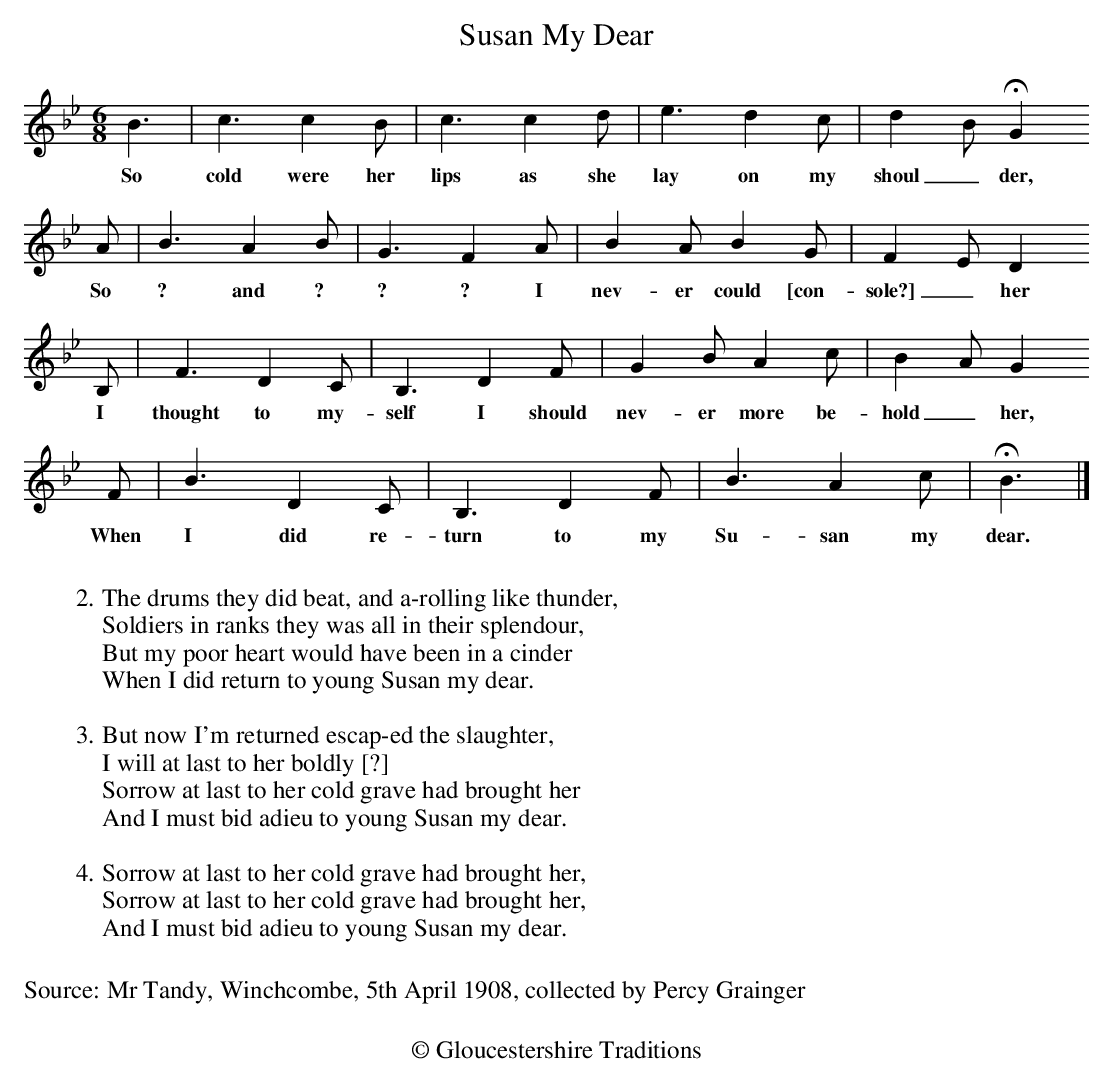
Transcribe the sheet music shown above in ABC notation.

X:1
T: Susan My Dear
M: 6/8
L: 1/8
K: Bb
B3 | c3c2B | c3c2d | e3d2c | d2BHG2
w:So cold were her lips as she lay on my shoul_der,
A | B3A2B | G3F2A | B2AB2G | F2ED2
w:So ? and ? ? ? I nev-er could [con-sole?]_ her
B, | F3D2C | B,3D2F | G2BA2c | B2AG2
w:I thought to my-self I should nev-er more be-hold_ her,
F |B3D2C | B,3D2F | B3A2c | HB3 |]
w:When I did re-turn to my Su-san my dear.
%%text
%%text
%%text
W:2.The drums they did beat, and a-rolling like thunder,
W:Soldiers in ranks they was all in their splendour,
W:But my poor heart would have been in a cinder
W:When I did return to young Susan my dear.
W:
W:3.But now I'm returned escap-ed the slaughter,
W:I will at last to her boldly [?]
W:Sorrow at last to her cold grave had brought her
W:And I must bid adieu to young Susan my dear.
W:
W:4.Sorrow at last to her cold grave had brought her,
W:Sorrow at last to her cold grave had brought her,
W:And I must bid adieu to young Susan my dear.
